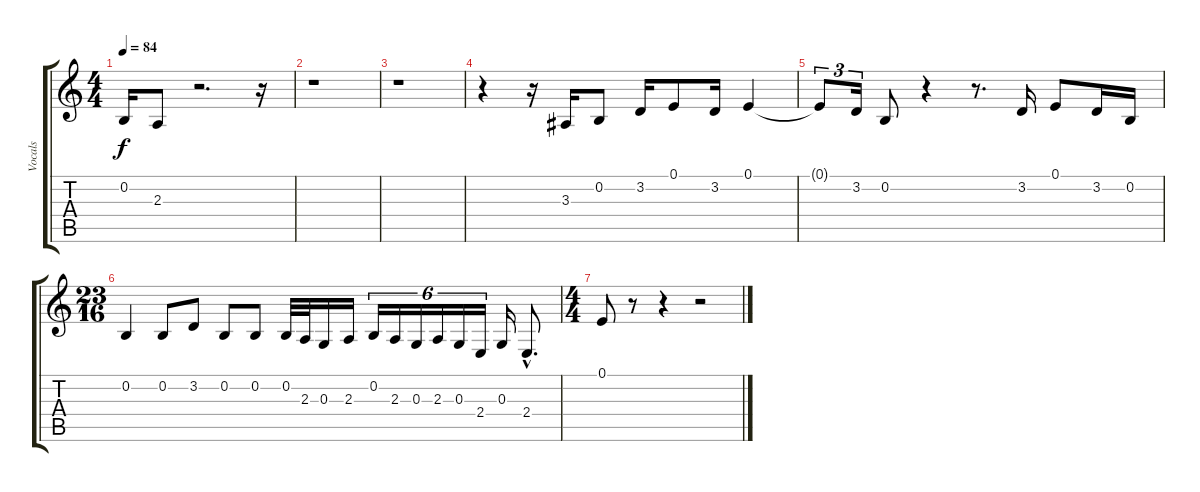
\track ("Vocals" "Vocals") {instrument baritonesax}
\staff {score tabs}
\tuning (E4 B3 G3 D3 A2 E2) {hide}
\ts (4 4)
\tempo 84
\clef g2
\ks aminor
0.2.16{dy f} 2.3.8 r.2{d} r.16 |
r.1 |
r.1 |
r.4 r.16 3.3.16 0.2.8 3.2.16 0.1.8 3.2.16 0.1.4 |
0.1{t}.8{tu (3 2)} 3.2.16{tu (3 2)} 0.2.8 r.4 r.8{d} 3.2.16 0.1.8 3.2.16 0.2.16 |
\ts (23 16)
0.2.4 0.2.8 3.2.8 0.2.8 0.2.8 0.2.32 2.3.32 0.3.16 2.3.16 0.2.16{tu (6 4)} 2.3.16{tu (6 4)} 0.3.16{tu (6 4)} 2.3.16{tu (6 4)} 0.3.16{tu (6 4)} 2.4.16{tu (6 4)} 0.3.16 2.4{hac}.8{d} |
\ts (4 4)
0.1.8 r.8 r.4 r.2
